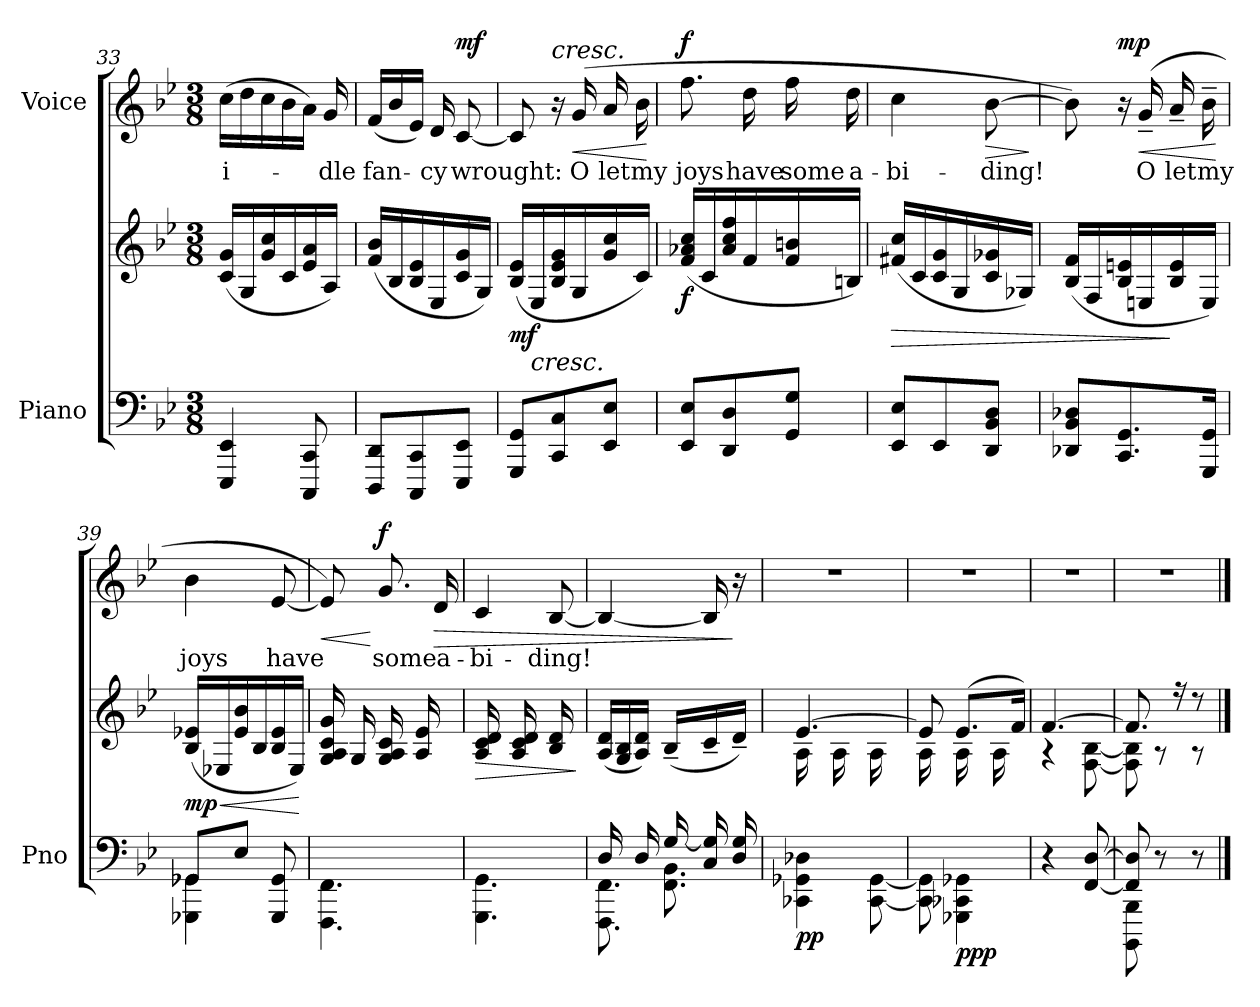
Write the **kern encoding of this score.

**kern	**kern	**dynam	**kern	**text	**dynam
*part2	*part2	*part2	*part1	*part1	*part1
*staff3	*staff2	*staff2/3	*staff1	*staff1	*staff1
*I"Piano	*	*	*I"Voice	*	*
*I'Pno	*	*	*	*	*
*clefF4	*clefG2	*	*clefG2	*	*
*k[b-e-]	*k[b-e-]	*	*k[b-e-]	*	*
*M3/8	*M3/8	*	*M3/8	*	*
=33	=33	=33	=33	=33	=33
!	!	!	!	!LO:LY:b	!
4EEE-/ 4EE-/	(16c/ 16g/LL	.	(16cc\LL	i-	.
.	16G/	.	16dd\	.	.
.	16g/ 16cc/	.	16cc\	.	.
.	16c/	.	16b-\	.	.
8CCC/ 8CC/	16e-/ 16a/	.	16a\JJ)	.	.
!	!	!	!	!LO:LY:b	!
.	16A/JJ)	.	16g/	-dle	.
=34	=34	=34	=34	=34	=34
!	!	!	!	!LO:LY:b	!
8DDD/ 8DD/L	(16f/ 16b-/LL	.	(16f/LL	fan-	.
.	16B-/	.	16b-/	.	.
8CCC/ 8CC/	16B-/ 16e-/	.	16e-/JJ)	.	.
!	!	!	!	!LO:LY:b	!
.	16E-/	.	16d/	-cy	.
!	!	!	!	!LO:LY:b	!LO:DY:a
8EEE-/ 8EE-/J	16c/ 16g/	.	[8c/	wrought:	mf
.	16G/JJ)	.	.	.	.
!!LO:PB:g=z
=35	=35	=35	=35	=35	=35
!	!	!LO:DY:b	!	!	!
8GGG/ 8GG/L	(16B-/ 16e-/LL	mf	8c/]	.	.
!	!LO:TX:b:i:t=cresc.	!	!	!	!
.	16E-/	.	.	.	.
!	!	!	!LO:TX:a:i:t=cresc.	!	!
8CC/ 8C/	16B-/ 16e-/ 16g/	.	16r	.	.
!	!	!	!	!LO:LY:b	!LO:HP:b
.	16G/	.	(16g/	O	<
!	!	!	!	!LO:LY:b	!
8EE-/ 8E-/J	16g/ 16cc/	.	16a/	let	.
!	!	!	!	!LO:LY:b	!
.	16c/JJ)	.	16b-\	my	.
.	.	.	.	.	[
=36	=36	=36	=36	=36	=36
!	!	!LO:DY:b	!	!LO:LY:b	!LO:DY:a
8EE-/ 8E-/L	(16f/ 16a-X/ 16cc/LL	f	8.ff\	joys	f
.	16c/	.	.	.	.
8DD/ 8D/	16a-/ 16cc/ 16ff/	.	.	.	.
!	!	!	!	!LO:LY:b	!
.	16f/	.	16dd\	have	.
!	!	!	!	!LO:LY:b	!
8GG/ 8G/J	16f/ 16bn/	.	16ff\	some	.
!	!	!	!	!LO:LY:b	!
.	16Bn/JJ)	.	16dd\	a-	.
=37	=37	=37	=37	=37	=37
!	!	!LO:HP:b	!	!LO:LY:b	!
8EE-/ 8E-/L	(16f#X/ 16cc/LL	>	4cc\	-bi-	.
.	16c/	.	.	.	.
8EE-/	16c/ 16g/	.	.	.	.
.	16G/	.	.	.	.
!	!	!	!	!LO:LY:b	!LO:HP:b
8DD/ 8BB-/ 8D/J	16c/ 16g-X/	.	[8b-\	-ding!	>
.	16G-X/JJ)	.	.	.	.
.	.	.	.	.	]
=38	=38	=38	=38	=38	=38
8DD-X/ 8BB-/ 8D-X/L	(16B-/ 16f/LL	.	8b-\])	.	.
.	16F/	.	.	.	.
!	!	!	!	!	!LO:DY:a
8.CC/ 8.GG/	16B-/ 16en/	.	16r	.	mp
!	!	!	!	!LO:LY:b	!LO:HP:b
.	16En/	.	(>16g~/	O	<
!	!	!	!	!LO:LY:b	!
.	16B-/ 16e/	]	16a~/	let	.
!	!	!	!	!LO:LY:b	!
16GGG/ 16GG/Jk	16E/JJ)	.	16b-~\	my	.
.	.	.	.	.	[
!!LO:LB:g=z
=39	=39	=39	=39	=39	=39
*^	*	*	*	*	*
!	!	!	!LO:HP:b	!	!LO:LY:b	!
!	!	!	!LO:DY:n=1:b	!	!	!
8GG-X/L	4GGG-X\ 4GG-\	(>16B-/ 16e-X/LL	< mp	4b-\	joys	.
.	.	16E-X/	.	.	.	.
8E-/J	.	16e-/ 16b-/	.	.	.	.
.	.	16B-/	.	.	.	.
!	!	!	!	!	!LO:LY:b	!
8GGG-/ 8GG-/	8ryy	16B-/ 16e-/	.	[8e-/	have	.
.	.	16E-/JJ)	.	.	.	.
*v	*v	*	*	*	*	*
.	.	[	.	.	.
=40	=40	=40	=40	=40	=40
*^	*	*	*	*	*
!	!	!	!	!	!	!LO:HP:b
8.ryy	4.FFF\ 4.FF\	(16G/ 16A/ 16c/ 16g/LL	.	8e-/])	.	<
.	.	16G/	.	.	.	.
!	!	!	!	!	!LO:LY:b	!LO:DY:n=1:a
.	.	16G/ 16A/ 16c/	.	8.g/	some	[ f
16C/	.	16ryy	.	.	.	.
16ryy	.	16A/ 16e-/	.	.	.	.
!	!	!	!	!	!LO:LY:b	!LO:HP:b
16E-/JJ)	.	16ryy	.	16d/	a-	>
=41	=41	=41	=41	=41	=41	=41
!	!	!	!LO:HP:b	!	!LO:LY:b	!
16ryy	4.GGG\ 4.GG\	(16A/ 16c/ 16d/LL	>	4c/	-bi-	.
16D/	.	16ryy	.	.	.	.
16ryy	.	16A/ 16c/ 16d/	.	.	.	.
16D/)	.	16ryy	.	.	.	.
!	!	!	!	!	!LO:LY:b	!
16ryy	.	(16B-/ 16d/	.	[8B-/	-ding!	.
16D/JJ)	.	16ryy	.	.	.	.
*v	*v	*	*	*	*	*
.	.	]	.	.	.
=42	=42	=42	=42	=42	=42
*^	*	*	*	*	*
8.FFF\ 8.FF\	16D/	(>16A/ 16d/LL	.	4B-/_	.	.
.	16ryy	16G/ 16B-/	.	.	.	.
.	16D/	16A/ 16d/JJ)	.	.	.	.
8.FF\ 8.BB-\	[16G/	(>16B-~>/LL	.	.	.	.
.	16C/ 16G/]	16c~>/	.	16B-/]	.	.
.	16D/ 16G/	16d~>/JJ)	.	16r	.	]
!!LO:LB:g=z
=43	=43	=43	=43	=43	=43	=43
*	*	*^	*	*	*	*
!	!	!	!	!LO:DY:b=2	!	!	!
16ryy	4CC-X\ 4GG-X\ 4D-X\	[4.e-/	(<16A\LL	pp	4.r	.	.
16E-/	.	.	16ryy	.	.	.	.
16ryy	.	.	16A\	.	.	.	.
16E-/JJ)	.	.	16ryy	.	.	.	.
16ryy	[8CC-\ [<8GG-\	.	(<16A\LL	.	.	.	.
16E-/JJ	.	.	16ryy	.	.	.	.
=44	=44	=44	=44	=44	=44	=44	=44
16ryy	8CC-\] 8GG-\]	8e-/]	16A\LL	.	4.r	.	.
16E-/JJ)	.	.	16ryy	.	.	.	.
!	!	!	!	!LO:DY:b=2	!	!	!
16ryy	4GGG-X\ 4CC-X\ 4GG-X\	(>8.e-/L	(<16A\LL	ppp	.	.	.
16E-/	.	.	16ryy	.	.	.	.
16ryy	.	.	16A\	.	.	.	.
16E-/JJ)	.	16f/Jk)	16ryy	.	.	.	.
*v	*v	*	*	*	*	*	*
=45	=45	=45	=45	=45	=45	=45
4r	[4.f/	4r	.	4.r	.	.
[>8FF/ [8D/	.	[8F\ [8B-\	.	.	.	.
=46	=46	=46	=46	=46	=46	=46
*^	*	*	*	*	*	*
8FF/] 8D/]	8BBBB-\ 8BBB-\	8.f/]	8F\] 8B-\]	.	4.r	.	.
8r	4ryy	.	8r	.	.	.	.
.	.	16r	.	.	.	.	.
8r	.	8r	8r	.	.	.	.
*v	*v	*	*	*	*	*	*
*	*v	*v	*	*	*	*
==	==	==	==	==	==
*-	*-	*-	*-	*-	*-
